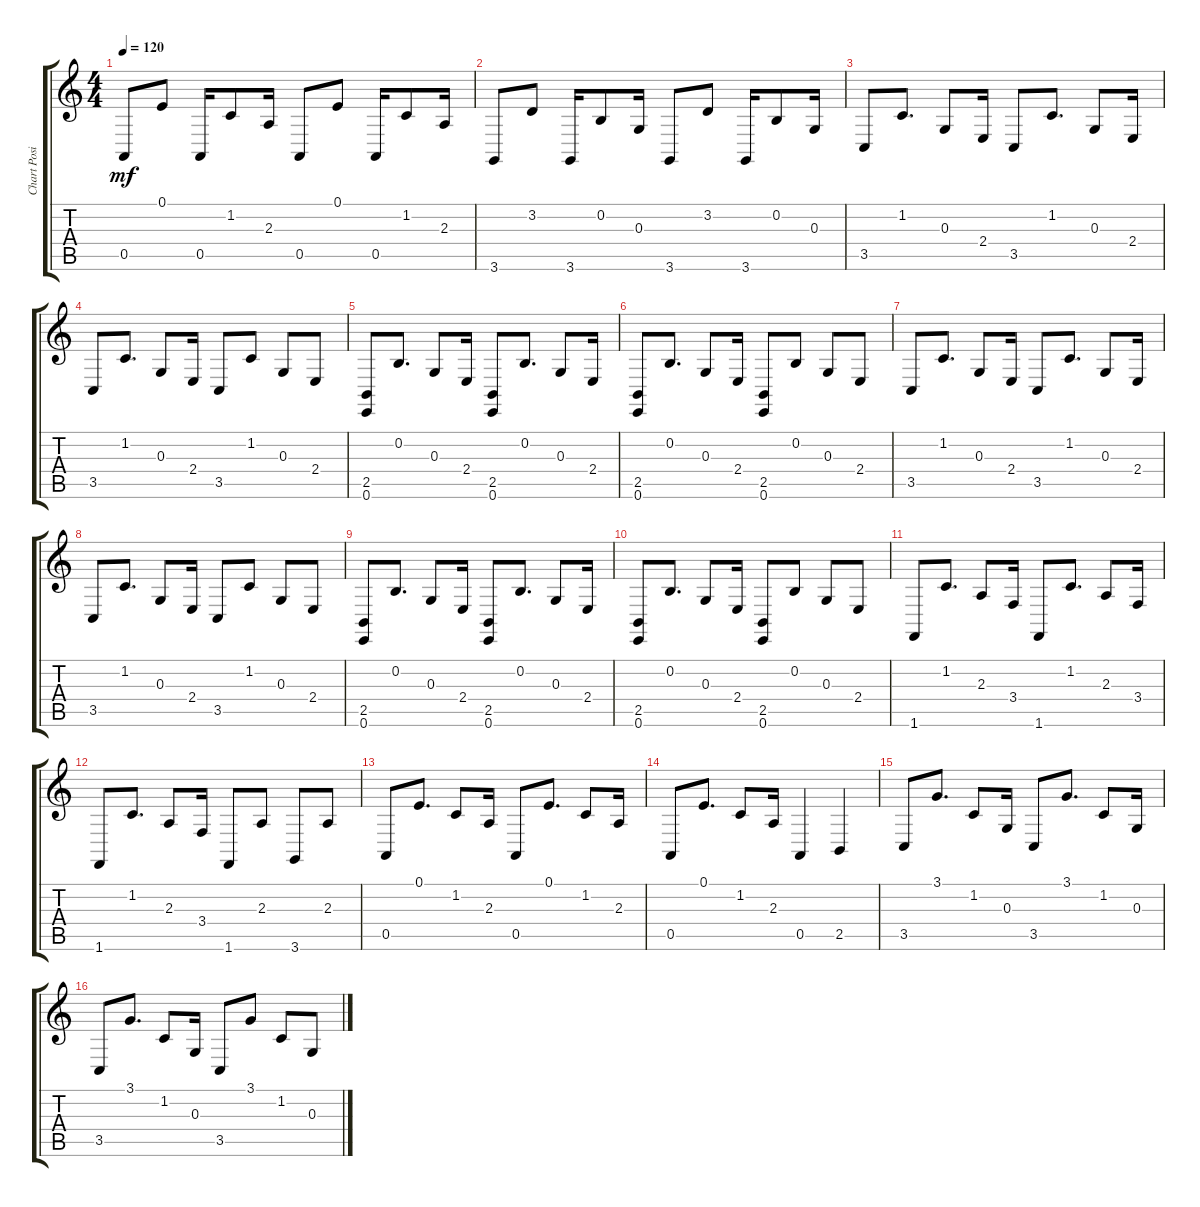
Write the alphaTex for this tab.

\track ("Chart Positions: UK No.4 AUT/GER/SWI No" "Chart Posi") {instrument taikodrum}
\staff {score tabs}
\tuning (E4 B3 G3 D3 A2 E2) {hide}
\ts (4 4)
\tempo 120
\clef g2
\ks c
0.5.8{dy mf} 0.1.8 0.5.16 1.2.8 2.3.16 0.5.8 0.1.8 0.5.16 1.2.8 2.3.16 |
3.6.8 3.2.8 3.6.16 0.2.8 0.3.16 3.6.8 3.2.8 3.6.16 0.2.8 0.3.16 |
3.5.8 1.2.8{d} 0.3.8 2.4.16 3.5.8 1.2.8{d} 0.3.8 2.4.16 |
3.5.8 1.2.8{d} 0.3.8 2.4.16 3.5.8 1.2.8 0.3.8 2.4.8 |
(2.5 0.6).8 0.2.8{d} 0.3.8 2.4.16 (2.5 0.6).8 0.2.8{d} 0.3.8 2.4.16 |
(2.5 0.6).8 0.2.8{d} 0.3.8 2.4.16 (2.5 0.6).8 0.2.8 0.3.8 2.4.8 |
3.5.8 1.2.8{d} 0.3.8 2.4.16 3.5.8 1.2.8{d} 0.3.8 2.4.16 |
3.5.8 1.2.8{d} 0.3.8 2.4.16 3.5.8 1.2.8 0.3.8 2.4.8 |
(2.5 0.6).8 0.2.8{d} 0.3.8 2.4.16 (2.5 0.6).8 0.2.8{d} 0.3.8 2.4.16 |
(2.5 0.6).8 0.2.8{d} 0.3.8 2.4.16 (2.5 0.6).8 0.2.8 0.3.8 2.4.8 |
1.6.8 1.2.8{d} 2.3.8 3.4.16 1.6.8 1.2.8{d} 2.3.8 3.4.16 |
1.6.8 1.2.8{d} 2.3.8 3.4.16 1.6.8 2.3.8 3.6.8 2.3.8 |
0.5.8 0.1.8{d} 1.2.8 2.3.16 0.5.8 0.1.8{d} 1.2.8 2.3.16 |
0.5.8 0.1.8{d} 1.2.8 2.3.16 0.5.4 2.5.4 |
3.5.8 3.1.8{d} 1.2.8 0.3.16 3.5.8 3.1.8{d} 1.2.8 0.3.16 |
3.5.8 3.1.8{d} 1.2.8 0.3.16 3.5.8 3.1.8 1.2.8 0.3.8
